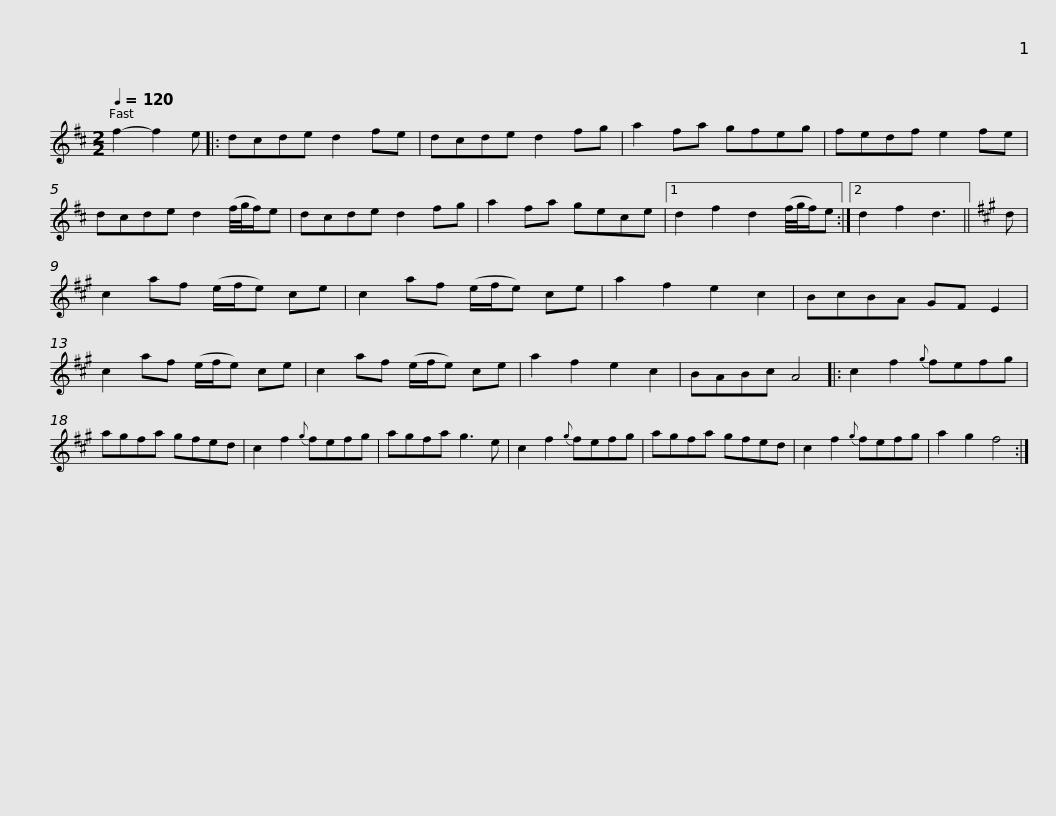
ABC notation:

X:1
L:1/8
Q:1/4=120
M:2/2
I:linebreak $
K:D
V:1 treble
V:1
 f2- f2 e |: dcde d2 fe | dcde d2 fg | a2 fa gfeg | fedf e2 fe | %5
 dcde d2 (f/4g/4f/)e |$ dcde d2 fg | a2 fa gece |1 d2 f2 d2 (f/4g/4f/)e :|2 d2 f2 d3 || %10
[K:A] d | c2 af (e/f/e) ce | c2 af (e/f/e) ce |$ a2 f2 e2 c2 | BcBA GF E2 | %15
 c2 af (e/f/e) ce | c2 af (e/f/e) ce | a2 f2 e2 c2 | BABc A4 |:$ c2 f2{g} fefg | %20
 agfa gfed | c2 f2{g} fefg | agfa g3 e | c2 f2{g} fefg |$ agfa gfed | %25
 c2 f2{g} fefg | a2 g2 f4 :| %27
